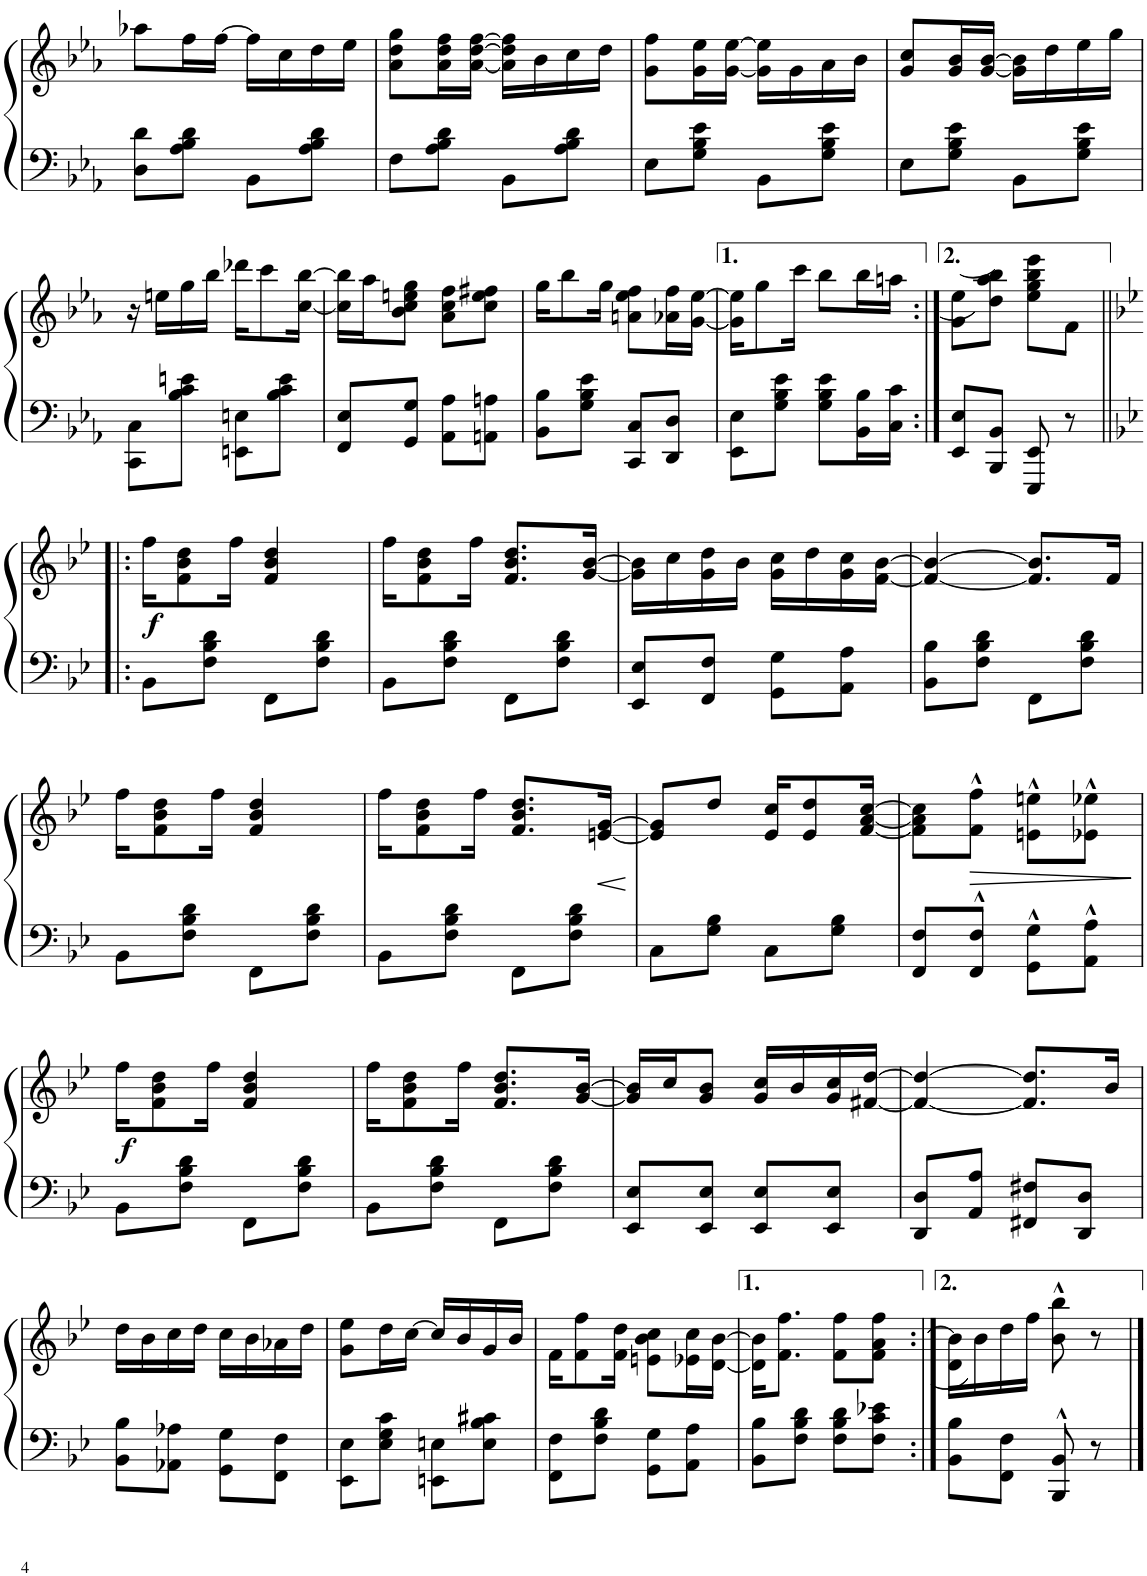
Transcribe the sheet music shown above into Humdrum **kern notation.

**kern	**kern	**dynam
*part1	*part1	*part1
*staff2	*staff1	*staff1/2
*I"Piano	*	*
*I'Pno.	*	*
!!LO:PB:g=z
*clefF4	*clefG2	*
*k[b-e-a-]	*k[b-e-a-]	*
*M2/4	*M2/4	*
=63	=63	=63
8D\ 8d\L	8aa-X\L	.
8A-\ 8B-\ 8d\J	16ff\L	.
.	[16ff\JJ	.
8BB-\L	16ff\LL]	.
.	16cc\	.
8A-\ 8B-\ 8d\J	16dd\	.
.	16ee-\JJ	.
=64	=64	=64
8F\L	8a-\ 8dd\ 8gg\L	.
8A-\ 8B-\ 8d\J	16a-\ 16dd\ 16ff\L	.
.	[16a-\ [16dd\ [16ff\JJ	.
8BB-\L	16a-\] 16dd\] 16ff\]LL	.
.	16b-\	.
8A-\ 8B-\ 8d\J	16cc\	.
.	16dd\JJ	.
=65	=65	=65
8E-\L	8g\ 8ff\L	.
8G\ 8B-\ 8e-\J	16g\ 16ee-\L	.
.	[16g\ [16ee-\JJ	.
8BB-\L	16g\] 16ee-\]LL	.
.	16g\	.
8G\ 8B-\ 8e-\J	16a-\	.
.	16b-\JJ	.
=66	=66	=66
8E-\L	8g/ 8cc/L	.
8G\ 8B-\ 8e-\J	16g/ 16b-/L	.
.	[16g/ [16b-/JJ	.
8BB-\L	16g\] 16b-\]LL	.
.	16dd\	.
8G\ 8B-\ 8e-\J	16ee-\	.
.	16gg\JJ	.
!!LO:LB:g=z
=67	=67	=67
8CC\ 8C\L	16r	.
.	16een\LL	.
8B-\ 8c\ 8en\J	16gg\	.
.	16bb-\JJ	.
8EEn\ 8En\L	16ddd-X\KL	.
.	8ccc\	.
8B-\ 8c\ 8e\J	.	.
.	[16cc\ [16bb-\Jk	.
=68	=68	=68
8FF/ 8E-/L	16cc\] 16bb-\]LL	.
.	16aa-\J	.
8GG/ 8G/J	8b-\ 8cc\ 8een\ 8gg\J	.
8AA-\ 8A-\L	8a-\ 8cc\ 8ff\L	.
8AAn\ 8An\J	8cc\ 8ee-X\ 8ff#X\J	.
=69	=69	=69
8BB-\ 8B-\L	16gg\KL	.
.	8bb-\	.
8G\ 8B-\ 8e-\J	.	.
.	16gg\Jk	.
8CC/ 8C/L	8an\ 8ee-\ 8ff\L	.
8DD/ 8D/J	16a-X\ 16ff\L	.
.	[16g\ [16ee-\JJ	.
=70	=70	=70
8EE-\ 8E-\L	16g\] 16ee-\]KL	.
.	8gg\	.
8G\ 8B-\ 8e-\J	.	.
.	16ccc\Jk	.
8G\ 8B-\ 8e-\L	8bb-\L	.
16BB-\ 16B-\L	16bb-\L	.
16C\ 16c\JJ	16aan\JJ	.
=71:|!	=71:|!	=71:|!
8EE-/ 8E-/L	(<(<8g\ 8ee-\L	.
8BBB-/ 8BB-/J	8dd\ 8aa-\ 8bb-\J))	.
8EEE-/ 8EE-/	8ee-\ 8gg\ 8bb-\ 8eee-\L	.
8r	8f\J	.
!!LO:LB:g=z
=72!|:	=72!|:	=72!|:
*k[b-e-]	*k[b-e-]	*
!	!	!LO:DY:b
8BB-\L	16ff\KL	f
.	8f\ 8b-\ 8dd\	.
8F\ 8B-\ 8d\J	.	.
.	16ff\Jk	.
8FF\L	4f/ 4b-/ 4dd/	.
8F\ 8B-\ 8d\J	.	.
=73	=73	=73
8BB-\L	16ff\KL	.
.	8f\ 8b-\ 8dd\	.
8F\ 8B-\ 8d\J	.	.
.	16ff\Jk	.
8FF\L	8.f/ 8.b-/ 8.dd/L	.
8F\ 8B-\ 8d\J	.	.
.	[16g/ [16b-/Jk	.
=74	=74	=74
8EE-/ 8E-/L	16g\] 16b-\]LL	.
.	16cc\	.
8FF/ 8F/J	16g\ 16dd\	.
.	16b-\JJ	.
8GG\ 8G\L	16g\ 16cc\LL	.
.	16dd\	.
8AA\ 8A\J	16g\ 16cc\	.
.	[16f\ [16b-\JJ	.
=75	=75	=75
8BB-\ 8B-\L	4f/_ 4b-/_	.
8F\ 8B-\ 8d\J	.	.
8FF\L	8.f/] 8.b-/]L	.
8F\ 8B-\ 8d\J	.	.
.	16f/Jk	.
!!LO:LB:g=z
=76	=76	=76
8BB-\L	16ff\KL	.
.	8f\ 8b-\ 8dd\	.
8F\ 8B-\ 8d\J	.	.
.	16ff\Jk	.
8FF\L	4f/ 4b-/ 4dd/	.
8F\ 8B-\ 8d\J	.	.
=77	=77	=77
8BB-\L	16ff\KL	.
.	8f\ 8b-\ 8dd\	.
8F\ 8B-\ 8d\J	.	.
.	16ff\Jk	.
8FF\L	8.f/ 8.b-/ 8.dd/L	.
8F\ 8B-\ 8d\J	.	.
!	!	!LO:HP:b
.	[16en/ [16g/Jk	<
.	.	[
=78	=78	=78
8C\L	8e/] 8g/]L	.
8G\ 8B-\J	8dd/J	.
8C\L	16en/ 16cc/KL	.
.	8e/ 8dd/	.
8G\ 8B-\J	.	.
.	[16f/ [16a/ [16cc/Jk	.
=79	=79	=79
8FF/ 8F/L	8f\] 8a\] 8cc\]L	.
!	!	!LO:HP:b
8FF/^^ 8F/^^J	8f\^^ 8ff\^^J	>
8GG\^^ 8G\^^L	8en\^^ 8een\^^L	.
8AA\^^ 8A\^^J	8e-X\^^ 8ee-X\^^J	.
.	.	]
!!LO:LB:g=z
=80	=80	=80
!	!	!LO:DY:b
8BB-\L	16ff\KL	f
.	8f\ 8b-\ 8dd\	.
8F\ 8B-\ 8d\J	.	.
.	16ff\Jk	.
8FF\L	4f/ 4b-/ 4dd/	.
8F\ 8B-\ 8d\J	.	.
=81	=81	=81
8BB-\L	16ff\KL	.
.	8f\ 8b-\ 8dd\	.
8F\ 8B-\ 8d\J	.	.
.	16ff\Jk	.
8FF\L	8.f/ 8.b-/ 8.dd/L	.
8F\ 8B-\ 8d\J	.	.
.	[16g/ [16b-/Jk	.
=82	=82	=82
8EE-/ 8E-/L	16g/] 16b-/]LL	.
.	16cc/J	.
8EE-/ 8E-/J	8g/ 8b-/J	.
8EE-/ 8E-/L	16g/ 16cc/LL	.
.	16b-/	.
8EE-/ 8E-/J	16g/ 16cc/	.
.	[16f#X/ [16dd/JJ	.
=83	=83	=83
8DD/ 8D/L	4f#/_ 4dd/_	.
8AA/ 8A/J	.	.
8FF#X/ 8F#X/L	8.f#/] 8.dd/]L	.
8DD/ 8D/J	.	.
.	16b-/Jk	.
!!LO:LB:g=z
=84	=84	=84
8BB-\ 8B-\L	16dd\LL	.
.	16b-\	.
8AA-X\ 8A-X\J	16cc\	.
.	16dd\JJ	.
8GG\ 8G\L	16cc\LL	.
.	16b-\	.
8FF\ 8F\J	16a-X\	.
.	16dd\JJ	.
=85	=85	=85
8EE-\ 8E-\L	8g\ 8ee-\L	.
8E-\ 8G\ 8c\J	16dd\L	.
.	[16cc\JJ	.
8EEn\ 8En\L	16cc/LL]	.
.	16b-/	.
8E\ 8B-\ 8c#X\J	16g/	.
.	16b-/JJ	.
=86	=86	=86
8FF\ 8F\L	16f\KL	.
.	8f\ 8ff\	.
8F\ 8B-\ 8d\J	.	.
.	16f\ 16dd\Jk	.
8GG\ 8G\L	8en\ 8b-\ 8cc\L	.
8AA\ 8A\J	16e-X\ 16cc\L	.
.	[16d\ [16b-\JJ	.
=87	=87	=87
8BB-\ 8B-\L	16d\] 16b-\]KL	.
.	8.f\ 8.ff\J	.
8F\ 8B-\ 8d\J	.	.
8F\ 8B-\ 8d\L	8f\ 8ff\L	.
8F\ 8c\ 8e-X\J	8f\ 8a\ 8ff\J	.
=88:|!	=88:|!	=88:|!
8BB-\ 8B-\L	(>16d\ 16b-\LL	.
.	16b-\)	.
8FF\ 8F\J	16dd\	.
.	16ff\JJ	.
8BBB-/^^ 8BB-/^^	(<8b-\^^ 8bb-\^^	.
8r	8r)	.
==	==	==
*-	*-	*-
